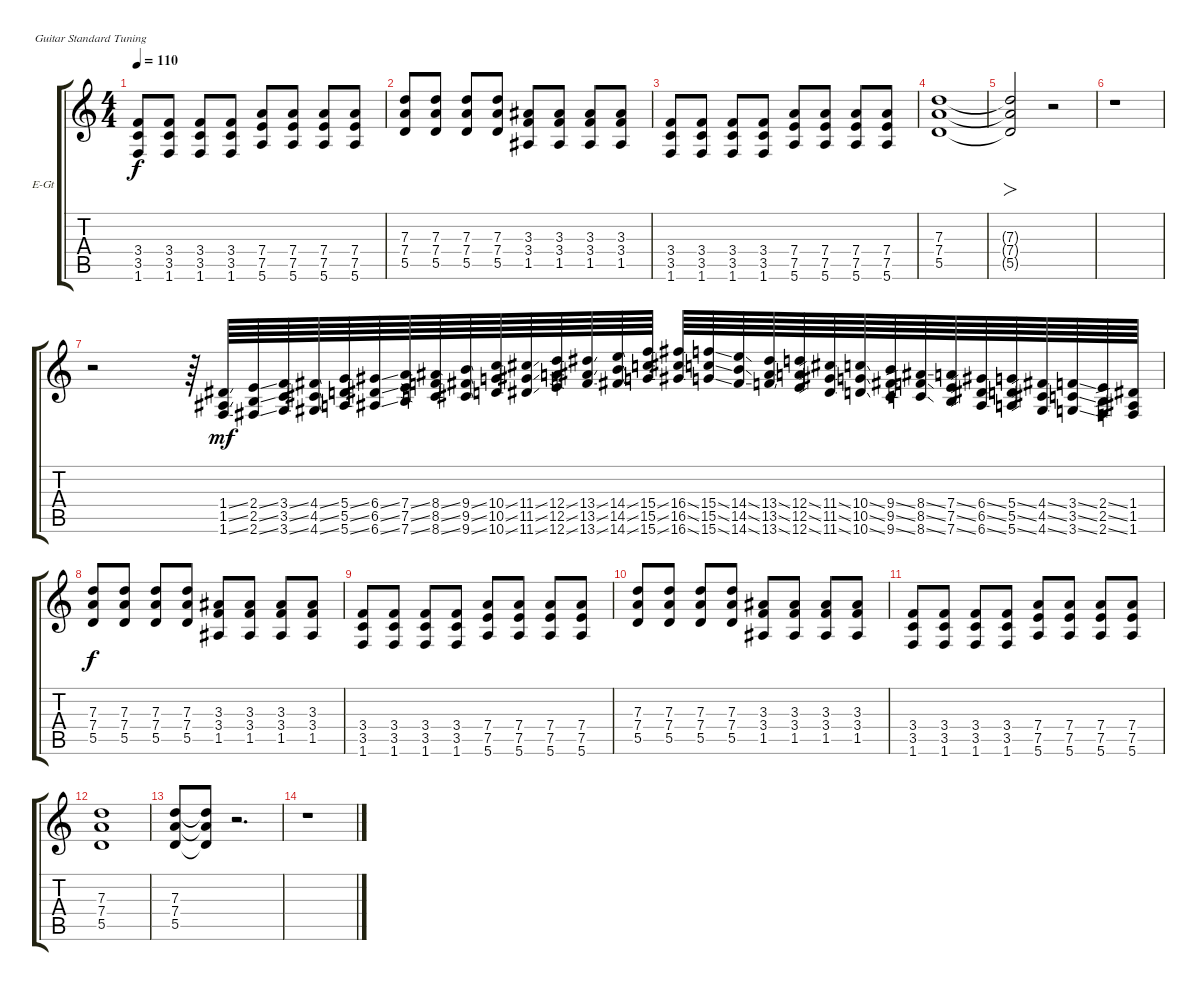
\defaultSystemsLayout 4
\bracketExtendMode groupsimilarinstruments
\firstSystemTrackNameOrientation horizontal
\otherSystemsTrackNameOrientation horizontal
\track ("Electric Guitar" "E-Gt") {instrument overdrivenguitar}
\staff {score tabs}
\tuning (E4 B3 G3 D3 A2 E2)
\ts (4 4)
\tempo 110
\clef g2
\ks c
(1.6 3.5 3.4).8{dy f} (1.6 3.5 3.4).8 (1.6 3.5 3.4).8 (1.6 3.5 3.4).8 (5.6 7.5 7.4).8 (5.6 7.5 7.4).8 (5.6 7.5 7.4).8 (5.6 7.5 7.4).8 |
(5.5 7.4 7.3).8 (5.5 7.4 7.3).8 (5.5 7.4 7.3).8 (5.5 7.4 7.3).8 (1.5 3.4 3.3).8 (1.5 3.4 3.3).8 (1.5 3.4 3.3).8 (1.5 3.4 3.3).8 |
(1.6 3.5 3.4).8 (1.6 3.5 3.4).8 (1.6 3.5 3.4).8 (1.6 3.5 3.4).8 (5.6 7.5 7.4).8 (5.6 7.5 7.4).8 (5.6 7.5 7.4).8 (5.6 7.5 7.4).8 |
(5.5 7.4 7.3).1 |
(5.5{t} 7.4{t} 7.3{t}).2{fo} r.2 |
r.1 |
r.2 r.64 (1.6{ss} 1.5{ss} 1.4{ss}).64{dy mf} (2.6{ss} 2.4{ss} 2.5{ss}).64 (3.6{ss} 3.4{ss} 3.5{ss}).64 (4.6{ss} 4.4{ss} 4.5{ss}).64 (5.6{ss} 5.4{ss} 5.5{ss}).64 (6.6{ss} 6.4{ss} 6.5{ss}).64 (7.6{ss} 7.4{ss} 7.5{ss}).64 (8.6{ss} 8.4{ss} 8.5{ss}).64 (9.6{ss} 9.4{ss} 9.5{ss}).64 (10.6{ss} 10.4{ss} 10.5{ss}).64 (11.6{ss} 11.4{ss} 11.5{ss}).64 (12.6{ss} 12.4{ss} 12.5{ss}).64 (13.6{ss} 13.4{ss} 13.5{ss}).64 (14.6{ss} 14.4{ss} 14.5{ss}).64 (15.6{ss} 15.4{ss} 15.5{ss}).64 (16.6{ss} 16.4{ss} 16.5{ss}).64 (15.6{ss} 15.4{ss} 15.5{ss}).64 (14.6{ss} 14.4{ss} 14.5{ss}).64 (13.6{ss} 13.4{ss} 13.5{ss}).64 (12.6{ss} 12.4{ss} 12.5{ss}).64 (11.6{ss} 11.4{ss} 11.5{ss}).64 (10.6{ss} 10.4{ss} 10.5{ss}).64 (9.6{ss} 9.4{ss} 9.5{ss}).64 (8.6{ss} 8.4{ss} 8.5{ss}).64 (7.6{ss} 7.4{ss} 7.5{ss}).64 (6.6{ss} 6.4{ss} 6.5{ss}).64 (5.6{ss} 5.4{ss} 5.5{ss}).64 (4.6{ss} 4.4{ss} 4.5{ss}).64 (3.6{ss} 3.4{ss} 3.5{ss}).64 (2.6{ss} 2.4{ss} 2.5{ss}).64 (1.6 1.4 1.5).64 |
(5.5 7.4 7.3).8{dy f} (5.5 7.4 7.3).8 (5.5 7.4 7.3).8 (5.5 7.4 7.3).8 (1.5 3.4 3.3).8 (1.5 3.4 3.3).8 (1.5 3.4 3.3).8 (1.5 3.4 3.3).8 |
(1.6 3.5 3.4).8 (1.6 3.5 3.4).8 (1.6 3.5 3.4).8 (1.6 3.5 3.4).8 (5.6 7.5 7.4).8 (5.6 7.5 7.4).8 (5.6 7.5 7.4).8 (5.6 7.5 7.4).8 |
(5.5 7.4 7.3).8 (5.5 7.4 7.3).8 (5.5 7.4 7.3).8 (5.5 7.4 7.3).8 (1.5 3.4 3.3).8 (1.5 3.4 3.3).8 (1.5 3.4 3.3).8 (1.5 3.4 3.3).8 |
(1.6 3.5 3.4).8 (1.6 3.5 3.4).8 (1.6 3.5 3.4).8 (1.6 3.5 3.4).8 (5.6 7.5 7.4).8 (5.6 7.5 7.4).8 (5.6 7.5 7.4).8 (5.6 7.5 7.4).8 |
(5.5 7.4 7.3).1 |
(5.5 7.4 7.3).8 (5.5{t} 7.4{t} 7.3{t}).8 r.2{d} |
r.1
